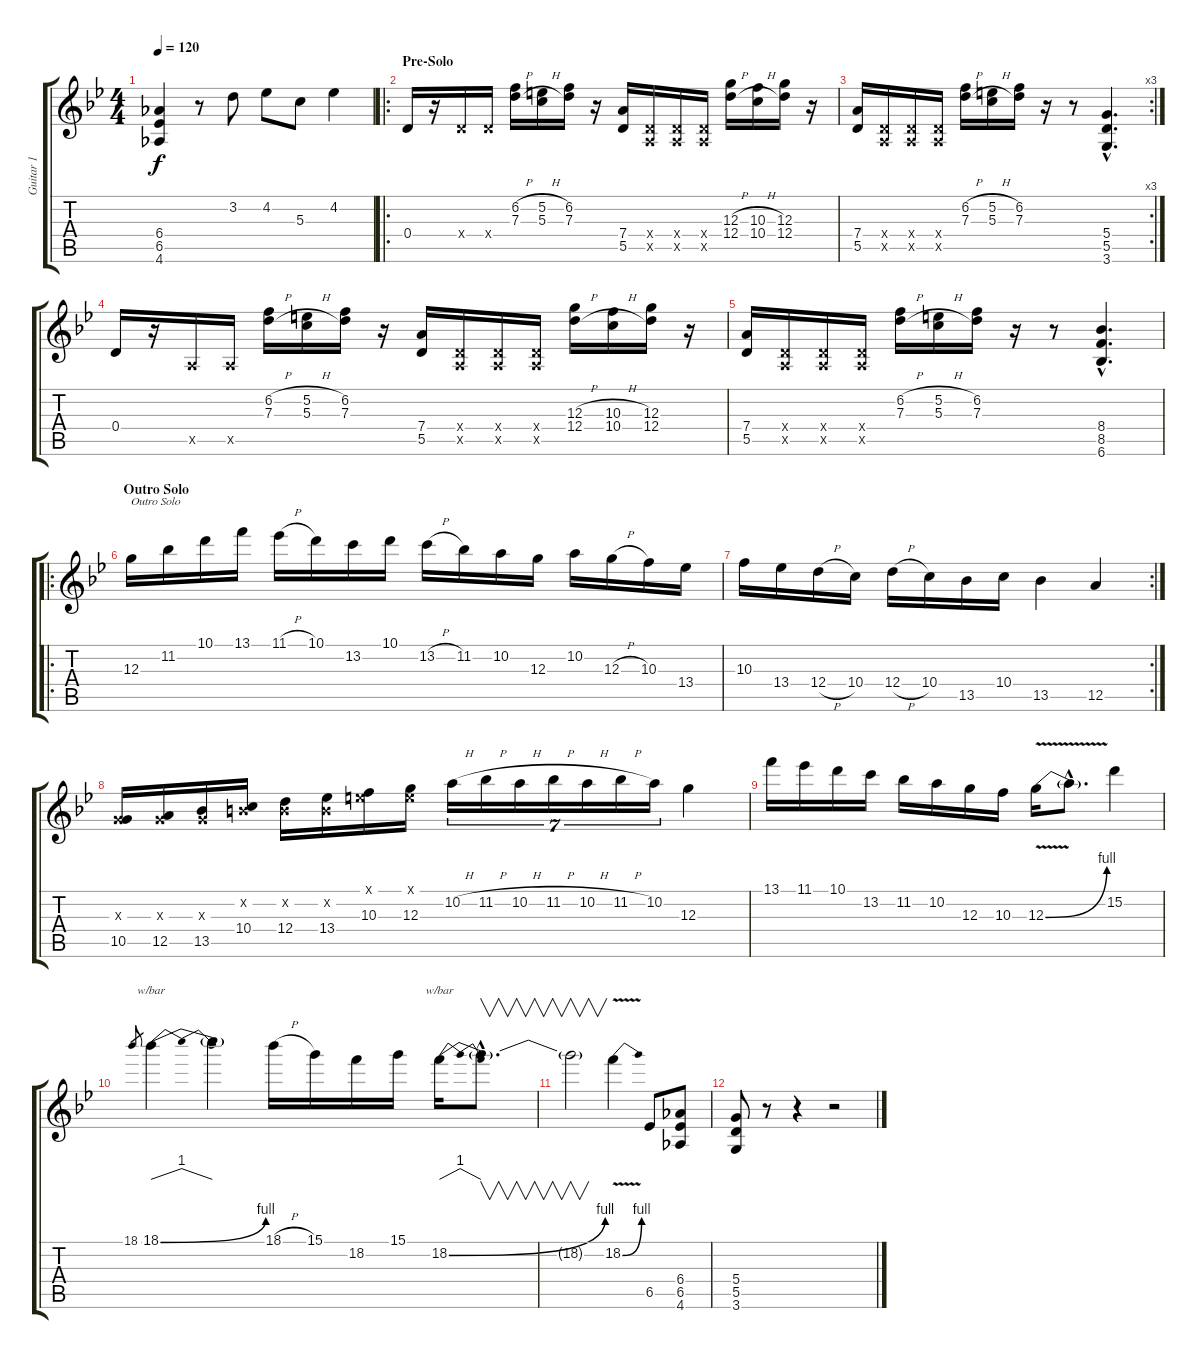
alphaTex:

\track ("Guitar 1" "Guitar 1") {instrument distortionguitar}
\staff {score tabs}
\tuning (E4 B3 G3 D3 A2 E2) {hide}
\ts (4 4)
\tempo 120
\clef g2
\ks bb
(6.4{t} 6.5{t} 4.6{t}).4{dy f} r.8 3.2.8 4.2.8 5.3.8 4.2.4 |
\ro
\section ("" "Pre-Solo")
0.4.16 r.16 0.4{x}.16 0.4{x}.16 (6.2{h} 7.3{h}).16 (5.2{h} 5.3{h}).16 (6.2 7.3).16 r.16 (7.4 5.5).16 (0.4{x} 0.5{x}).16 (0.4{x} 0.5{x}).16 (0.4{x} 0.5{x}).16 (12.3{h} 12.4{h}).16 (10.3{h} 10.4{h}).16 (12.3 12.4).16 r.16 |
\rc 3
(7.4 5.5).16 (0.4{x} 0.5{x}).16 (0.4{x} 0.5{x}).16 (0.4{x} 0.5{x}).16 (6.2{h} 7.3{h}).16 (5.2{h} 5.3{h}).16 (6.2 7.3).16 r.16 r.8 (5.4{hac} 5.5{hac} 3.6{hac}).4{d} |
0.4.16 r.16 0.5{x}.16 0.5{x}.16 (6.2{h} 7.3{h}).16 (5.2{h} 5.3{h}).16 (6.2 7.3).16 r.16 (7.4 5.5).16 (0.4{x} 0.5{x}).16 (0.4{x} 0.5{x}).16 (0.4{x} 0.5{x}).16 (12.3{h} 12.4{h}).16 (10.3{h} 10.4{h}).16 (12.3 12.4).16 r.16 |
(7.4 5.5).16 (0.4{x} 0.5{x}).16 (0.4{x} 0.5{x}).16 (0.4{x} 0.5{x}).16 (6.2{h} 7.3{h}).16 (5.2{h} 5.3{h}).16 (6.2 7.3).16 r.16 r.8 (8.4{hac} 8.5{hac} 6.6{hac}).4{d} |
\ro
\section ("" "Outro Solo")
12.3.16{txt "Outro Solo"} 11.2.16 10.1.16 13.1.16 11.1{h}.16 10.1.16 13.2.16 10.1.16 13.2{h}.16 11.2.16 10.2.16 12.3.16 10.2.16 12.3{h}.16 10.3.16 13.4.16 |
\rc 2
10.3.16 13.4.16 12.4{h}.16 10.4.16 12.4{h}.16 10.4.16 13.5.16 10.4.16 13.5.4 12.5.4 |
(0.3{x} 10.5).16 (0.3{x} 12.5).16 (0.3{x} 13.5).16 (0.2{x} 10.4).16 (0.2{x} 12.4).16 (0.2{x} 13.4).16 (0.1{x} 10.3).16 (0.1{x} 12.3).16 10.2{h}.16{tu (7 4)} 11.2{h}.16{tu (7 4)} 10.2{h}.16{tu (7 4)} 11.2{h}.16{tu (7 4)} 10.2{h}.16{tu (7 4)} 11.2{h}.16{tu (7 4)} 10.2.16{tu (7 4)} 12.3.4 |
13.1.16 11.1.16 10.1.16 13.2.16 11.2.16 10.2.16 12.3.16 10.3.16 12.3{be (bend 0 0 60 4) v}.16 12.3{hac t}.8{d} 15.2.4 |
18.1.8{gr} 18.1{be (bend 0 0 60 4)}.4{tbe (dip default 0 0 30 4 60 0)} 18.1{t}.4 18.1{h}.16 15.1.16 18.2.16 15.1.16 18.2{be (bend 0 0 60 4)}.16{tbe (dip default 0 0 30 4 60 0)} 18.2{hac t}.8{v d} |
18.2{t}.2{v} 18.2{be (bend 0 0 60 4) v}.4 6.5.8 (6.4 6.5 4.6).8 |
(5.4 5.5 3.6).8 r.8 r.4 r.2
